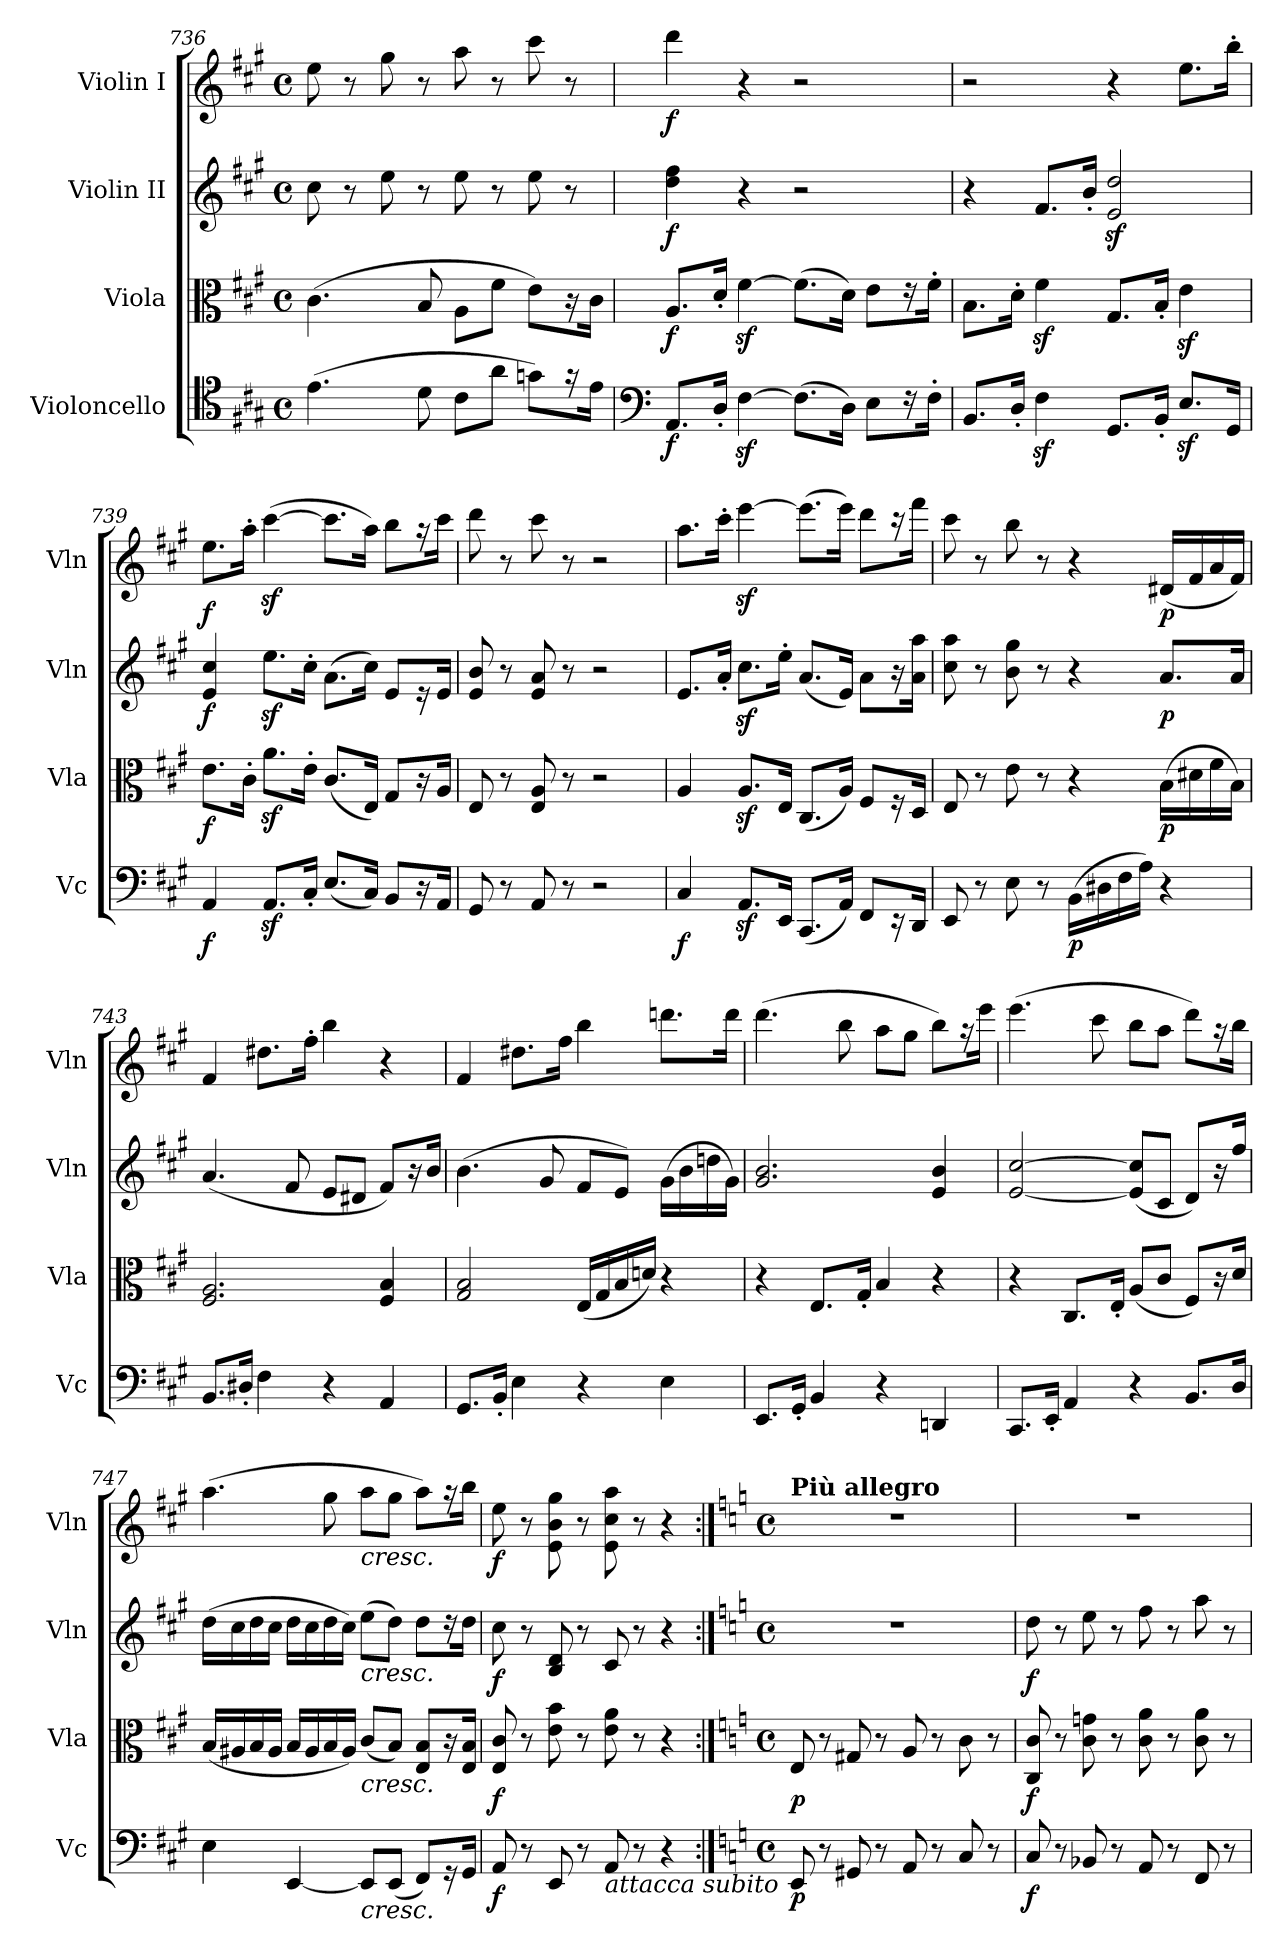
**kern	**dynam	**kern	**dynam	**kern	**dynam	**kern	**dynam
*part4	*part4	*part3	*part3	*part2	*part2	*part1	*part1
*staff4	*staff4	*staff3	*staff3	*staff2	*staff2	*staff1	*staff1
*I"Violoncello	*	*I"Viola	*	*I"Violin II	*	*I"Violin I	*
*I'Vc	*	*I'Vla	*	*I'Vln	*	*I'Vln	*
*clefC4	*	*clefC3	*	*clefG2	*	*clefG2	*
*k[f#c#g#]	*	*k[f#c#g#]	*	*k[f#c#g#]	*	*k[f#c#g#]	*
*M4/4	*	*M4/4	*	*M4/4	*	*M4/4	*
*met(c)	*	*met(c)	*	*met(c)	*	*met(c)	*
=736	=736	=736	=736	=736	=736	=736	=736
(>4.e\	.	(>4.c#\	.	8cc#\	.	8ee\	.
.	.	.	.	8r	.	8r	.
.	.	.	.	8ee\	.	8gg#\	.
8d\	.	8B/	.	8r	.	8r	.
8c#\L	.	8A\L	.	8ee\	.	8aa\	.
8a\J	.	8f#\J	.	8r	.	8r	.
8gn\L)	.	8e\L)	.	8ee\	.	8ccc#\	.
16r	.	16r	.	8r	.	8r	.
16e\Jk	.	16c#\Jk	.	.	.	.	.
=737	=737	=737	=737	=737	=737	=737	=737
*clefF4	*	*	*	*	*	*	*
!	!LO:DY:b	!	!LO:DY:b	!	!LO:DY:b	!	!LO:DY:b
8.AA/L	f	8.A/L	f	4dd\ 4ff#\	f	4ddd\	f
16D'/Jk	.	16d'/Jk	.	.	.	.	.
[4F#z<\	.	[4f#z<\	.	4r	.	4r	.
(>8.F#\L]	.	(>8.f#\L]	.	2r	.	2r	.
16D\Jk)	.	16d\Jk)	.	.	.	.	.
8E\L	.	8e\L	.	.	.	.	.
16r	.	16r	.	.	.	.	.
16F#'\Jk	.	16f#'\Jk	.	.	.	.	.
=738	=738	=738	=738	=738	=738	=738	=738
8.BB/L	.	8.B\L	.	4r	.	2r	.
16D'/Jk	.	16d'\Jk	.	.	.	.	.
4F#z<\	.	4f#z<\	.	8.f#/L	.	.	.
.	.	.	.	16b'/Jk	.	.	.
8.GG#/L	.	8.G#/L	.	2e/z< 2dd/z<	.	4r	.
16BB'/Jk	.	16B'/Jk	.	.	.	.	.
8.Ez</L	.	4ez<\	.	.	.	8.ee\L	.
16GG#/Jk	.	.	.	.	.	16bb'\Jk	.
=739	=739	=739	=739	=739	=739	=739	=739
!	!LO:DY:b	!	!LO:DY:b	!	!LO:DY:b	!	!LO:DY:b
4AA/	f	8.e\L	f	4e/ 4cc#/	f	8.ee\L	f
.	.	16c#'\Jk	.	.	.	16aa'\Jk	.
8.AAz</L	.	8.az<\L	.	8.eez<\L	.	(>[4ccc#z<\	.
16C#'/Jk	.	16e'\Jk	.	16cc#'\Jk	.	.	.
(<8.E/L	.	(<8.c#/L	.	(>8.a\L	.	8.ccc#\L]	.
16C#/Jk)	.	16E/Jk)	.	16cc#\Jk)	.	16aa\Jk)	.
8BB/L	.	8G#/L	.	8e/L	.	8bb\L	.
16r	.	16r	.	16r	.	16r	.
16AA/Jk	.	16A/Jk	.	16e/Jk	.	16ccc#\Jk	.
=740	=740	=740	=740	=740	=740	=740	=740
8GG#/	.	8E/	.	8e/ 8b/	.	8ddd\	.
8r	.	8r	.	8r	.	8r	.
8AA/	.	8E/ 8A/	.	8e/ 8a/	.	8ccc#\	.
8r	.	8r	.	8r	.	8r	.
2r	.	2r	.	2r	.	2r	.
=741	=741	=741	=741	=741	=741	=741	=741
!	!LO:DY:b	!	!	!	!	!	!
4C#/	f	4A/	.	8.e/L	.	8.aa\L	.
.	.	.	.	16a'/Jk	.	16ccc#'\Jk	.
8.AAz</L	.	8.Az</L	.	8.cc#z<\L	.	[4eeez<\	.
16EE/Jk	.	16E/Jk	.	16ee'\Jk	.	.	.
(<8.CC#/L	.	(<8.C#/L	.	(<8.a/L	.	(>8.eee\L]	.
16AA/Jk)	.	16A/Jk)	.	16e/Jk)	.	16eee\Jk)	.
8FF#/L	.	8F#/L	.	8a\L	.	8ddd\L	.
16r	.	16r	.	16r	.	16r	.
16DD/Jk	.	16D/Jk	.	16a\ 16aa\Jk	.	16fff#\Jk	.
=742	=742	=742	=742	=742	=742	=742	=742
8EE/	.	8E/	.	8cc#\ 8aa\	.	8ccc#\	.
8r	.	8r	.	8r	.	8r	.
8E\	.	8e\	.	8b\ 8gg#\	.	8bb\	.
8r	.	8r	.	8r	.	8r	.
!	!LO:DY:b	!	!	!	!	!	!
(>16BB\LL	p	4r	.	4r	.	4r	.
16D#X\	.	.	.	.	.	.	.
16F#\	.	.	.	.	.	.	.
16A\JJ)	.	.	.	.	.	.	.
!	!	!	!LO:DY:b	!	!LO:DY:b	!	!LO:DY:b
4r	.	(>16B\LL	p	8.a/L	p	(<16d#X/LL	p
.	.	16d#X\	.	.	.	16f#/	.
.	.	16f#\	.	.	.	16a/	.
.	.	16B\JJ)	.	16a/Jk	.	16f#/JJ)	.
=743	=743	=743	=743	=743	=743	=743	=743
8.BB/L	.	2.F#/ 2.A/	.	(<4.a/	.	4f#/	.
16D#X'/Jk	.	.	.	.	.	.	.
4F#\	.	.	.	.	.	8.dd#X\L	.
.	.	.	.	8f#/	.	.	.
.	.	.	.	.	.	16ff#'\Jk	.
4r	.	.	.	8e/L	.	4bb\	.
.	.	.	.	8d#X/J	.	.	.
4AA/	.	4F#/ 4B/	.	8f#/L)	.	4r	.
.	.	.	.	16r	.	.	.
.	.	.	.	16b/Jk	.	.	.
=744	=744	=744	=744	=744	=744	=744	=744
8.GG#/L	.	2G#/ 2B/	.	(>4.b\	.	4f#/	.
16BB'/Jk	.	.	.	.	.	.	.
4E\	.	.	.	.	.	8.dd#X\L	.
.	.	.	.	8g#/	.	.	.
.	.	.	.	.	.	16ff#\Jk	.
4r	.	(<16E/LL	.	8f#/L	.	4bb\	.
.	.	16G#/	.	.	.	.	.
.	.	16B/	.	8e/J)	.	.	.
.	.	16dn/JJ)	.	.	.	.	.
4E\	.	4r	.	(>16g#\LL	.	8.dddn\L	.
.	.	.	.	16b\	.	.	.
.	.	.	.	16ddn\	.	.	.
.	.	.	.	16g#\JJ)	.	16ddd\Jk	.
=745	=745	=745	=745	=745	=745	=745	=745
8.EE/L	.	4r	.	2.g#/ 2.b/	.	(>4.ddd\	.
16GG#'/Jk	.	.	.	.	.	.	.
4BB/	.	8.E/L	.	.	.	.	.
.	.	.	.	.	.	8bb\	.
.	.	16G#'/Jk	.	.	.	.	.
4r	.	4B/	.	.	.	8aa\L	.
.	.	.	.	.	.	8gg#\J	.
4DDn/	.	4r	.	4e/ 4b/	.	8bb\L)	.
.	.	.	.	.	.	16r	.
.	.	.	.	.	.	16eee\Jk	.
=746	=746	=746	=746	=746	=746	=746	=746
8.CC#/L	.	4r	.	[2e/ [2cc#/	.	(>4.eee\	.
16EE'/Jk	.	.	.	.	.	.	.
4AA/	.	8.C#/L	.	.	.	.	.
.	.	.	.	.	.	8ccc#\	.
.	.	16E'/Jk	.	.	.	.	.
4r	.	(<8A/L	.	(<8e/] 8cc#/]L	.	8bb\L	.
.	.	8c#/J	.	8c#/J	.	8aa\J	.
8.BB/L	.	8F#/L)	.	8d/L)	.	8ddd\L)	.
.	.	16r	.	16r	.	16r	.
16D/Jk	.	16d/Jk	.	16ff#/Jk	.	16bb\Jk	.
=747	=747	=747	=747	=747	=747	=747	=747
4E\	.	(<16B/LL	.	(>16dd\LL	.	(>4.aa\	.
.	.	16A#X/	.	16cc#\	.	.	.
.	.	16B/	.	16dd\	.	.	.
.	.	16A#/JJ	.	16cc#\JJ	.	.	.
[4EE/	.	16B/LL	.	16dd\LL	.	.	.
.	.	16A#/	.	16cc#\	.	.	.
.	.	16B/	.	16dd\	.	8gg#\	.
.	.	16A#/JJ)	.	16cc#\JJ)	.	.	.
!	!	!	!	!	!	!LO:TX:b:i:t=cresc.	!
!	!	!	!	!LO:TX:b:i:t=cresc.	!	!	!
!	!	!LO:TX:b:i:t=cresc.	!	!	!	!	!
!LO:TX:b:i:t=cresc.	!	!	!	!	!	!	!
8EE/L]	.	(<8c#/L	.	(>8ee\L	.	8aa\L	.
(<8EE/J	.	8B/J)	.	8dd\J)	.	8gg#\J	.
8FF#/L)	.	8E/ 8B/L	.	8dd\L	.	8aa\L)	.
16r	.	16r	.	16r	.	16r	.
16GG#/Jk	.	16E/ 16B/Jk	.	16dd\Jk	.	16bb\Jk	.
=748	=748	=748	=748	=748	=748	=748	=748
!	!LO:DY:b	!	!LO:DY:b	!	!LO:DY:b	!	!LO:DY:b
8AA/	f	8E/ 8c#/	f	8cc#\	f	8ee\	f
8r	.	8r	.	8r	.	8r	.
8EE/	.	8e\ 8b\	.	8B/ 8d/	.	8e\ 8b\ 8gg#\	.
8r	.	8r	.	8r	.	8r	.
!LO:TX:b:i:t=attacca subito	!	!	!	!	!	!	!
8AA/	.	8e\ 8a\	.	8c#/	.	8e\ 8cc#\ 8aa\	.
8r	.	8r	.	8r	.	8r	.
4r	.	4r	.	4r	.	4r	.
=749:|!	=749:|!	=749:|!	=749:|!	=749:|!	=749:|!	=749:|!	=749:|!
*k[]	*	*k[]	*	*k[]	*	*k[]	*
*M4/4	*	*M4/4	*	*M4/4	*	*M4/4	*
*met(c)	*	*met(c)	*	*met(c)	*	*met(c)	*
!	!	!	!	!	!	!LO:TX:a:B:t=Più allegro	!
!	!LO:DY:b	!	!LO:DY:b	!	!	!	!
8EE/	p	8E/	p	1r	.	1r	.
8r	.	8r	.	.	.	.	.
8GG#X/	.	8G#X/	.	.	.	.	.
8r	.	8r	.	.	.	.	.
8AA/	.	8A/	.	.	.	.	.
8r	.	8r	.	.	.	.	.
8C/	.	8c\	.	.	.	.	.
8r	.	8r	.	.	.	.	.
=750	=750	=750	=750	=750	=750	=750	=750
!	!LO:DY:b	!	!LO:DY:b	!	!LO:DY:b	!	!
8C/	f	8C/ 8c/	f	8dd\	f	1r	.
8r	.	8r	.	8r	.	.	.
8BB-X/	.	8c\ 8gn\	.	8ee\	.	.	.
8r	.	8r	.	8r	.	.	.
8AA/	.	8c\ 8a\	.	8ff\	.	.	.
8r	.	8r	.	8r	.	.	.
8FF/	.	8c\ 8a\	.	8aa\	.	.	.
8r	.	8r	.	8r	.	.	.
=	=	=	=	=	=	=	=
*-	*-	*-	*-	*-	*-	*-	*-
